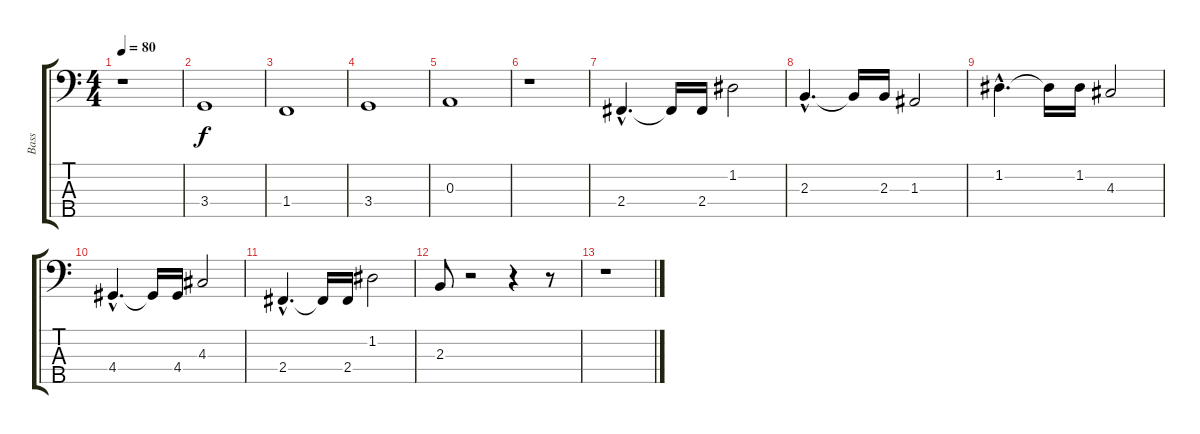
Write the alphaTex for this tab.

\track ("Bass" "Bass") {instrument electricbassfinger}
\staff {score tabs}
\tuning (G2 D2 A1 E1 B0) {hide}
\ts (4 4)
\tempo 80
\clef f4
\ks c
r.1{dy f} |
3.4.1 |
1.4.1 |
3.4.1 |
0.3.1 |
r.1 |
2.4{hac}.4{d} 2.4{t}.16 2.4.16 1.2.2 |
2.3{hac}.4{d} 2.3{t}.16 2.3.16 1.3.2 |
1.2{hac}.4{d} 1.2{t}.16 1.2.16 4.3.2 |
4.4{hac}.4{d} 4.4{t}.16 4.4.16 4.3.2 |
2.4{hac}.4{d} 2.4{t}.16 2.4.16 1.2.2 |
2.3.8 r.2 r.4 r.8 |
r.1
